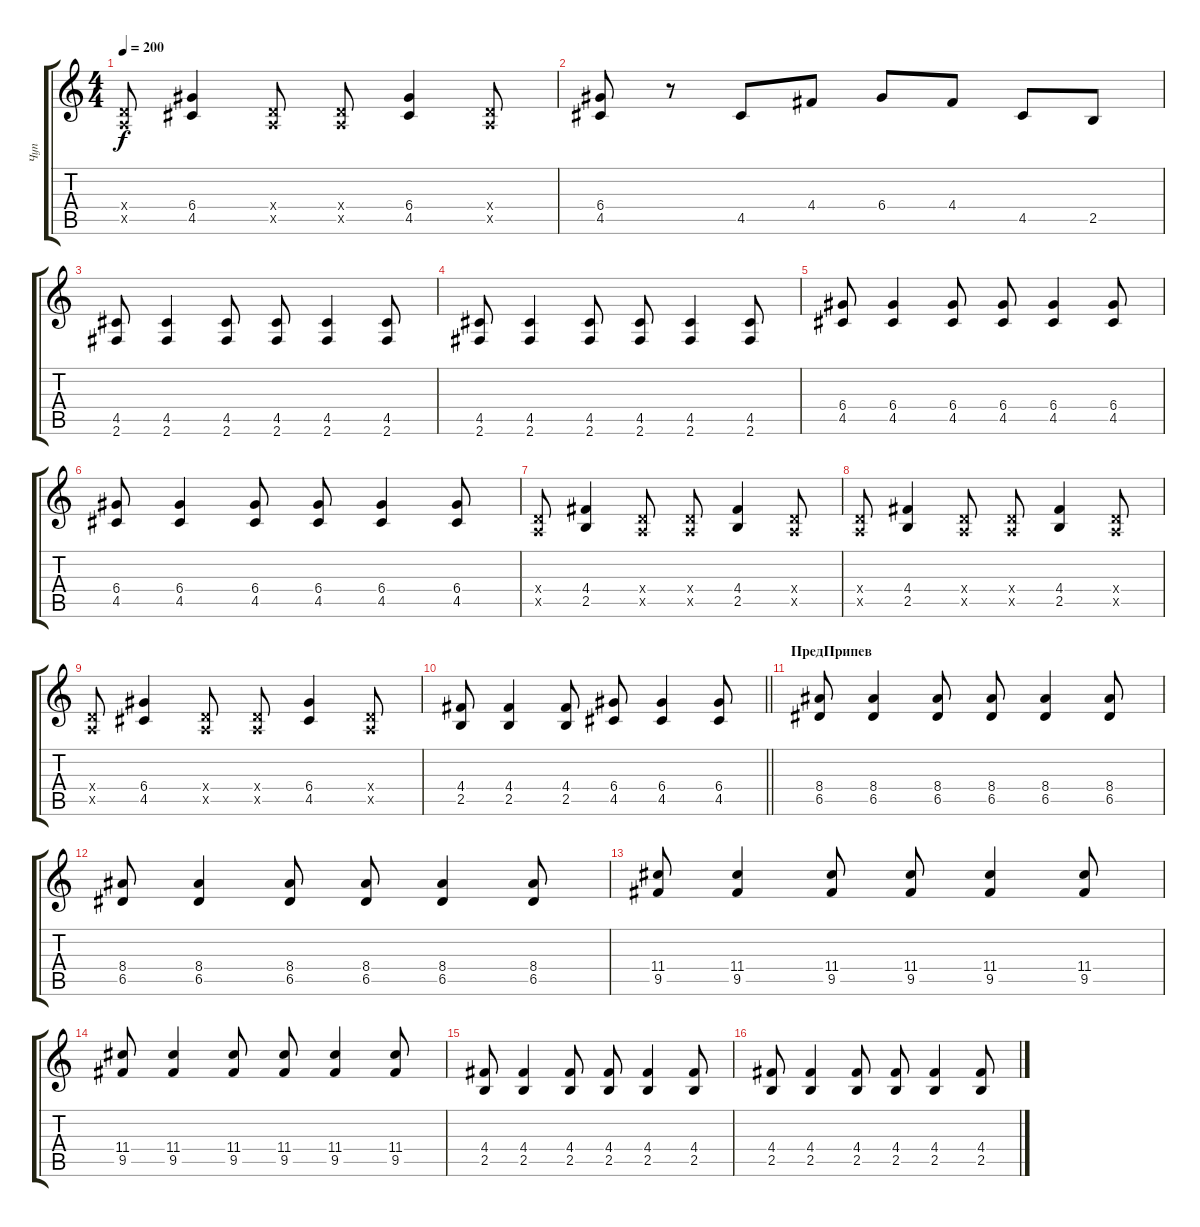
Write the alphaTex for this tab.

\track ("Чуп" "Чуп") {instrument overdrivenguitar}
\staff {score tabs}
\tuning (E4 B3 G3 D3 A2 E2) {hide}
\ts (4 4)
\tempo 200
\clef g2
\ks c
(0.4{x} 0.5{x}).8{dy f} (6.4 4.5).4 (0.4{x} 0.5{x}).8 (0.4{x} 0.5{x}).8 (6.4 4.5).4 (0.4{x} 0.5{x}).8 |
(6.4 4.5).8 r.8 4.5.8 4.4.8 6.4.8 4.4.8 4.5.8 2.5.8 |
(4.5 2.6).8 (4.5 2.6).4 (4.5 2.6).8 (4.5 2.6).8 (4.5 2.6).4 (4.5 2.6).8 |
(4.5 2.6).8 (4.5 2.6).4 (4.5 2.6).8 (4.5 2.6).8 (4.5 2.6).4 (4.5 2.6).8 |
(6.4 4.5).8 (6.4 4.5).4 (6.4 4.5).8 (6.4 4.5).8 (6.4 4.5).4 (6.4 4.5).8 |
(6.4 4.5).8 (6.4 4.5).4 (6.4 4.5).8 (6.4 4.5).8 (6.4 4.5).4 (6.4 4.5).8 |
(0.4{x} 0.5{x}).8 (4.4 2.5).4 (0.4{x} 0.5{x}).8 (0.4{x} 0.5{x}).8 (4.4 2.5).4 (0.4{x} 0.5{x}).8 |
(0.4{x} 0.5{x}).8 (4.4 2.5).4 (0.4{x} 0.5{x}).8 (0.4{x} 0.5{x}).8 (4.4 2.5).4 (0.4{x} 0.5{x}).8 |
(0.4{x} 0.5{x}).8 (6.4 4.5).4 (0.4{x} 0.5{x}).8 (0.4{x} 0.5{x}).8 (6.4 4.5).4 (0.4{x} 0.5{x}).8 |
\barLineRight lightlight
(4.4 2.5).8 (4.4 2.5).4 (4.4 2.5).8 (6.4 4.5).8 (6.4 4.5).4 (6.4 4.5).8 |
\section ("" "ПредПрипев")
(8.4 6.5).8 (8.4 6.5).4 (8.4 6.5).8 (8.4 6.5).8 (8.4 6.5).4 (8.4 6.5).8 |
(8.4 6.5).8 (8.4 6.5).4 (8.4 6.5).8 (8.4 6.5).8 (8.4 6.5).4 (8.4 6.5).8 |
(11.4 9.5).8 (11.4 9.5).4 (11.4 9.5).8 (11.4 9.5).8 (11.4 9.5).4 (11.4 9.5).8 |
(11.4 9.5).8 (11.4 9.5).4 (11.4 9.5).8 (11.4 9.5).8 (11.4 9.5).4 (11.4 9.5).8 |
(4.4 2.5).8 (4.4 2.5).4 (4.4 2.5).8 (4.4 2.5).8 (4.4 2.5).4 (4.4 2.5).8 |
(4.4 2.5).8 (4.4 2.5).4 (4.4 2.5).8 (4.4 2.5).8 (4.4 2.5).4 (4.4 2.5).8
